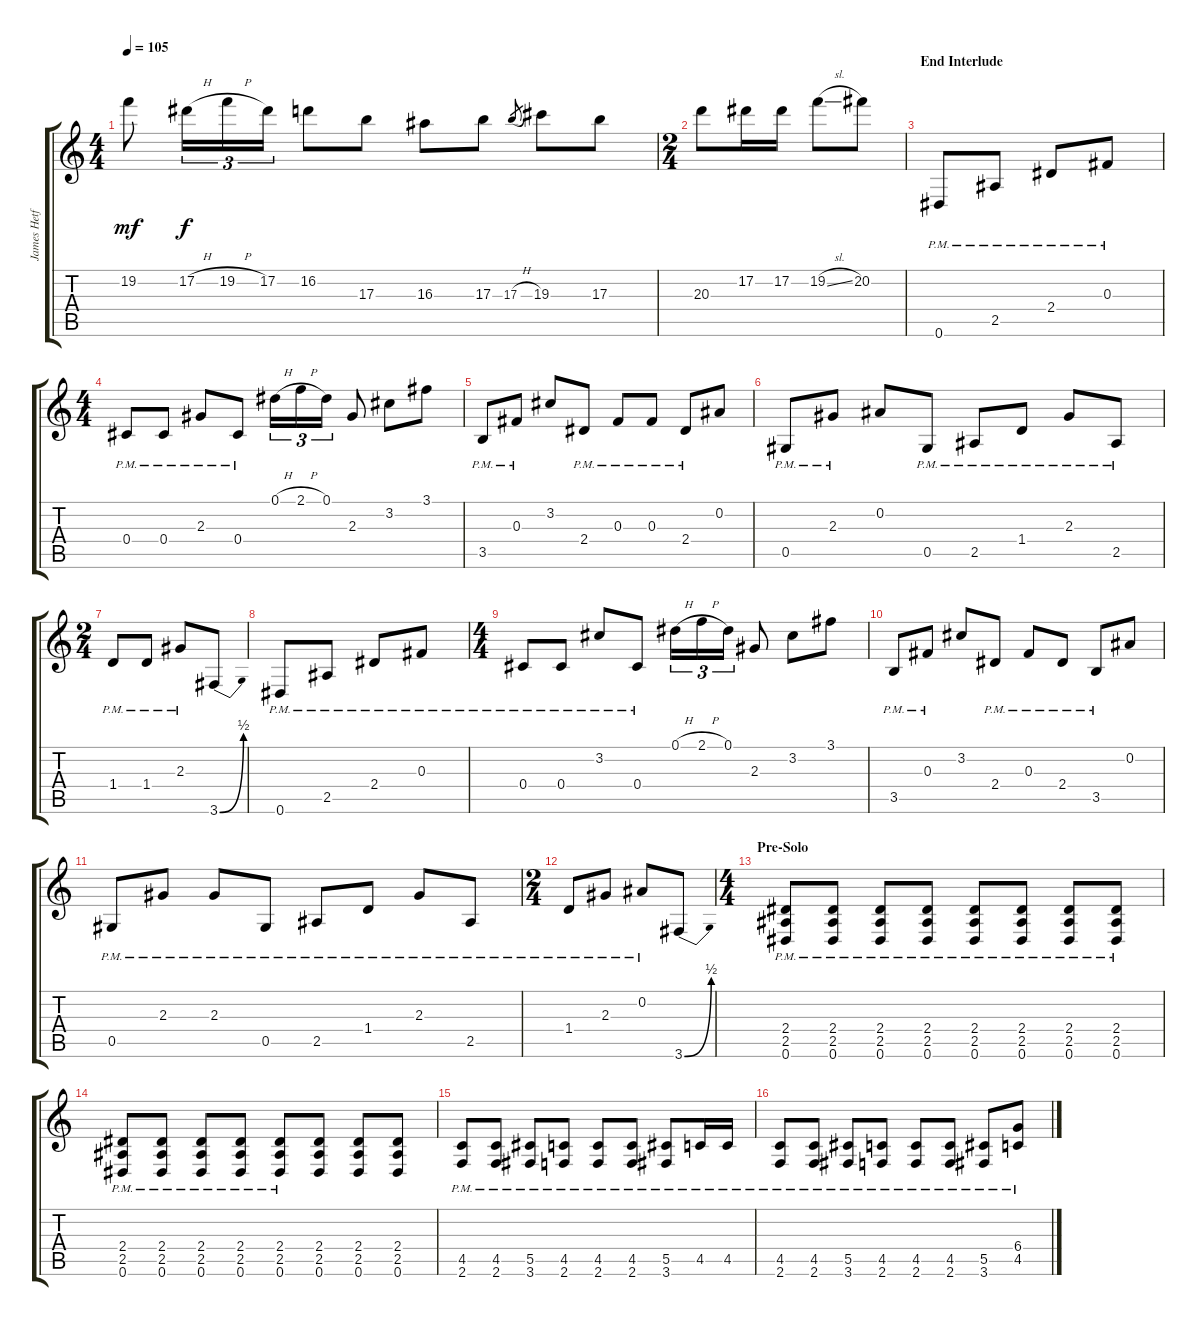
\track ("James Hetfield (Distortion Guitar)" "James Hetf") {instrument distortionguitar}
\staff {score tabs}
\tuning (Eb4 Bb3 Gb3 Db3 Ab2 Eb2) {hide}
\ts (4 4)
\tempo 105
\clef g2
\ks c
19.2.8{dy mf} 17.2{h}.16{tu (3 2) dy f} 19.2{h}.16{tu (3 2)} 17.2.16{tu (3 2)} 16.2.8 17.3.8 16.3.8 17.3.8 17.3{h}.8{gr} 19.3.8 17.3.8 |
\ts (2 4)
20.3.8 17.2.16 17.2.16 19.2{sl}.8 20.2.8 |
\section ("" "End Interlude")
0.6{pm}.8{volume 16 balance 6} 2.5{pm}.8 2.4{pm}.8 0.3{pm}.8 |
\ts (4 4)
0.4{pm}.8 0.4{pm}.8 2.3{pm}.8 0.4{pm}.8 0.1{h}.16{tu (3 2)} 2.1{h}.16{tu (3 2)} 0.1.16{tu (3 2)} 2.3.8 3.2.8 3.1.8 |
3.5{pm}.8 0.3{pm}.8 3.2.8 2.4{pm}.8 0.3{pm}.8 0.3{pm}.8 2.4{pm}.8 0.2.8 |
0.5{pm}.8 2.3{pm}.8 0.2.8 0.5{pm}.8 2.5{pm}.8 1.4{pm}.8 2.3{pm}.8 2.5{pm}.8 |
\ts (2 4)
1.4{pm}.8 1.4{pm}.8 2.3{pm}.8 3.6{be (bend 0 0 60 2)}.8 |
0.6{pm}.8 2.5{pm}.8 2.4{pm}.8 0.3{pm}.8 |
\ts (4 4)
0.4{pm}.8 0.4{pm}.8 3.2{pm}.8 0.4{pm}.8 0.1{h}.16{tu (3 2)} 2.1{h}.16{tu (3 2)} 0.1.16{tu (3 2)} 2.3.8 3.2.8 3.1.8 |
3.5{pm}.8 0.3{pm}.8 3.2.8 2.4{pm}.8 0.3{pm}.8 2.4{pm}.8 3.5{pm}.8 0.2.8 |
0.5{pm}.8 2.3{pm}.8 2.3{pm}.8 0.5{pm}.8 2.5{pm}.8 1.4{pm}.8 2.3{pm}.8 2.5{pm}.8 |
\ts (2 4)
1.4{pm}.8 2.3{pm}.8 0.2{pm}.8 3.6{be (bend 0 0 60 2)}.8 |
\ts (4 4)
\section ("" "Pre-Solo")
(2.4{pm} 2.5{pm} 0.6{pm}).8 (2.4{pm} 2.5{pm} 0.6{pm}).8 (2.4{pm} 2.5{pm} 0.6{pm}).8 (2.4{pm} 2.5{pm} 0.6{pm}).8 (2.4{pm} 2.5{pm} 0.6{pm}).8 (2.4{pm} 2.5{pm} 0.6{pm}).8 (2.4{pm} 2.5{pm} 0.6{pm}).8 (2.4{pm} 2.5{pm} 0.6{pm}).8 |
(2.4{pm} 2.5{pm} 0.6{pm}).8 (2.4{pm} 2.5{pm} 0.6{pm}).8 (2.4{pm} 2.5{pm} 0.6{pm}).8 (2.4{pm} 2.5{pm} 0.6{pm}).8 (2.4{pm} 2.5{pm} 0.6{pm}).8 (2.4 2.5 0.6).8 (2.4 2.5 0.6).8 (2.4 2.5 0.6).8 |
(4.5{pm} 2.6{pm}).8 (4.5{pm} 2.6{pm}).8 (5.5{pm} 3.6{pm}).8 (4.5{pm} 2.6{pm}).8 (4.5{pm} 2.6{pm}).8 (4.5{pm} 2.6{pm}).8 (5.5{pm} 3.6{pm}).8 4.5{pm}.16 4.5{pm}.16 |
(4.5{pm} 2.6{pm}).8 (4.5{pm} 2.6{pm}).8 (5.5{pm} 3.6{pm}).8 (4.5{pm} 2.6{pm}).8 (4.5{pm} 2.6{pm}).8 (4.5{pm} 2.6{pm}).8 (5.5{pm} 3.6{pm}).8 (6.4{pm} 4.5{pm}).8
